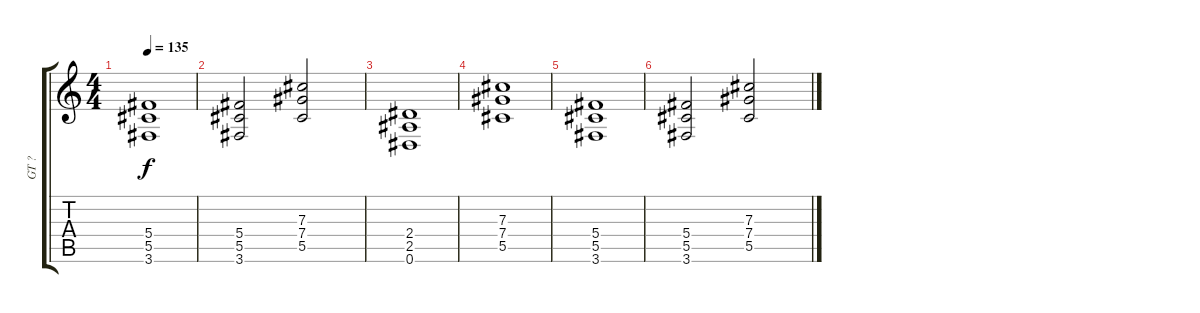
\track ("GT ?" "GT ?") {instrument distortionguitar}
\staff {score tabs}
\tuning (Eb4 Bb3 Gb3 Db3 Ab2 Eb2) {hide}
\ts (4 4)
\tempo 135
\clef g2
\ks c
(5.4 5.5 3.6).1{dy f} |
(5.4 5.5 3.6).2 (7.3 7.4 5.5).2 |
(2.4 2.5 0.6).1 |
(7.3 7.4 5.5).1 |
(5.4 5.5 3.6).1 |
(5.4 5.5 3.6).2 (7.3 7.4 5.5).2
